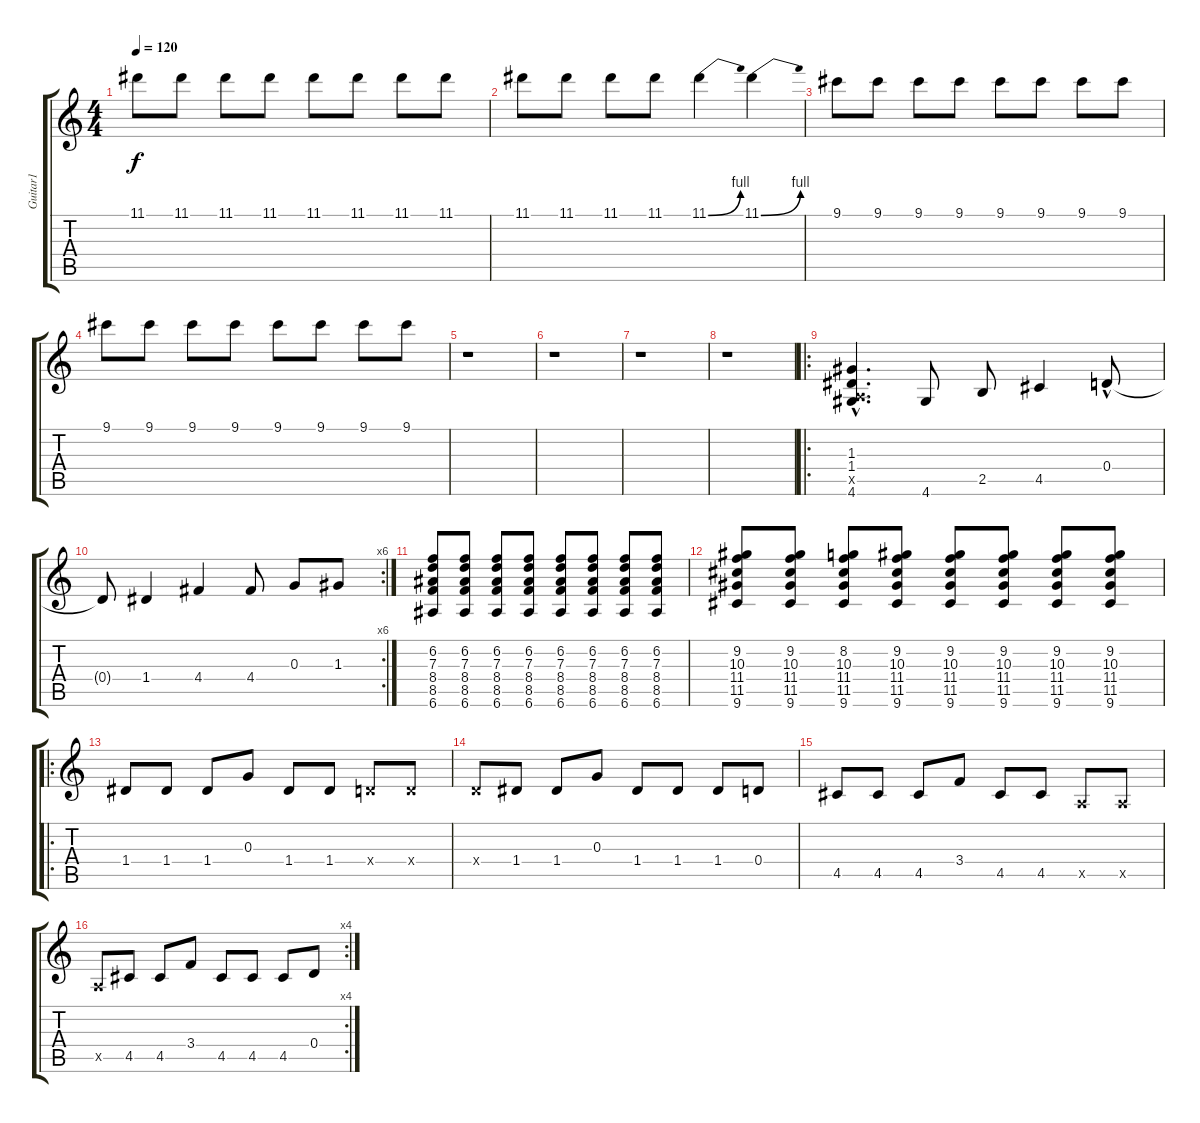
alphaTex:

\track ("Guitar1" "Guitar1") {instrument overdrivenguitar}
\staff {score tabs}
\tuning (E4 B3 G3 D3 A2 E2) {hide}
\ts (4 4)
\tempo 120
\clef g2
\ks c
11.1.8{dy f} 11.1.8 11.1.8 11.1.8 11.1.8 11.1.8 11.1.8 11.1.8 |
11.1.8 11.1.8 11.1.8 11.1.8 11.1{be (bend 0 0 60 4)}.4 11.1{be (bend 0 0 60 4)}.4 |
9.1.8 9.1.8 9.1.8 9.1.8 9.1.8 9.1.8 9.1.8 9.1.8 |
9.1.8 9.1.8 9.1.8 9.1.8 9.1.8 9.1.8 9.1.8 9.1.8 |
r.1 |
r.1 |
r.1 |
r.1 |
\ro
(1.3{hac} 1.4{hac} 0.5{hac x} 4.6{hac}).4{d} 4.6.8 2.5.8 4.5.4 0.4{hac}.8 |
\rc 6
0.4{t}.8 1.4.4 4.4.4 4.4.8 0.3.8 1.3.8 |
(6.2 7.3 8.4 8.5 6.6).8 (6.2 7.3 8.4 8.5 6.6).8 (6.2 7.3 8.4 8.5 6.6).8 (6.2 7.3 8.4 8.5 6.6).8 (6.2 7.3 8.4 8.5 6.6).8 (6.2 7.3 8.4 8.5 6.6).8 (6.2 7.3 8.4 8.5 6.6).8 (6.2 7.3 8.4 8.5 6.6).8 |
(9.2 10.3 11.4 11.5 9.6).8 (9.2 10.3 11.4 11.5 9.6).8 (8.2 10.3 11.4 11.5 9.6).8 (9.2 10.3 11.4 11.5 9.6).8 (9.2 10.3 11.4 11.5 9.6).8 (9.2 10.3 11.4 11.5 9.6).8 (9.2 10.3 11.4 11.5 9.6).8 (9.2 10.3 11.4 11.5 9.6).8 |
\ro
1.4.8 1.4.8 1.4.8 0.3.8 1.4.8 1.4.8 0.4{x}.8 0.4{x}.8 |
0.4{x}.8 1.4.8 1.4.8 0.3.8 1.4.8 1.4.8 1.4.8 0.4.8 |
4.5.8 4.5.8 4.5.8 3.4.8 4.5.8 4.5.8 0.5{x}.8 0.5{x}.8 |
\rc 4
0.5{x}.8 4.5.8 4.5.8 3.4.8 4.5.8 4.5.8 4.5.8 0.4.8
